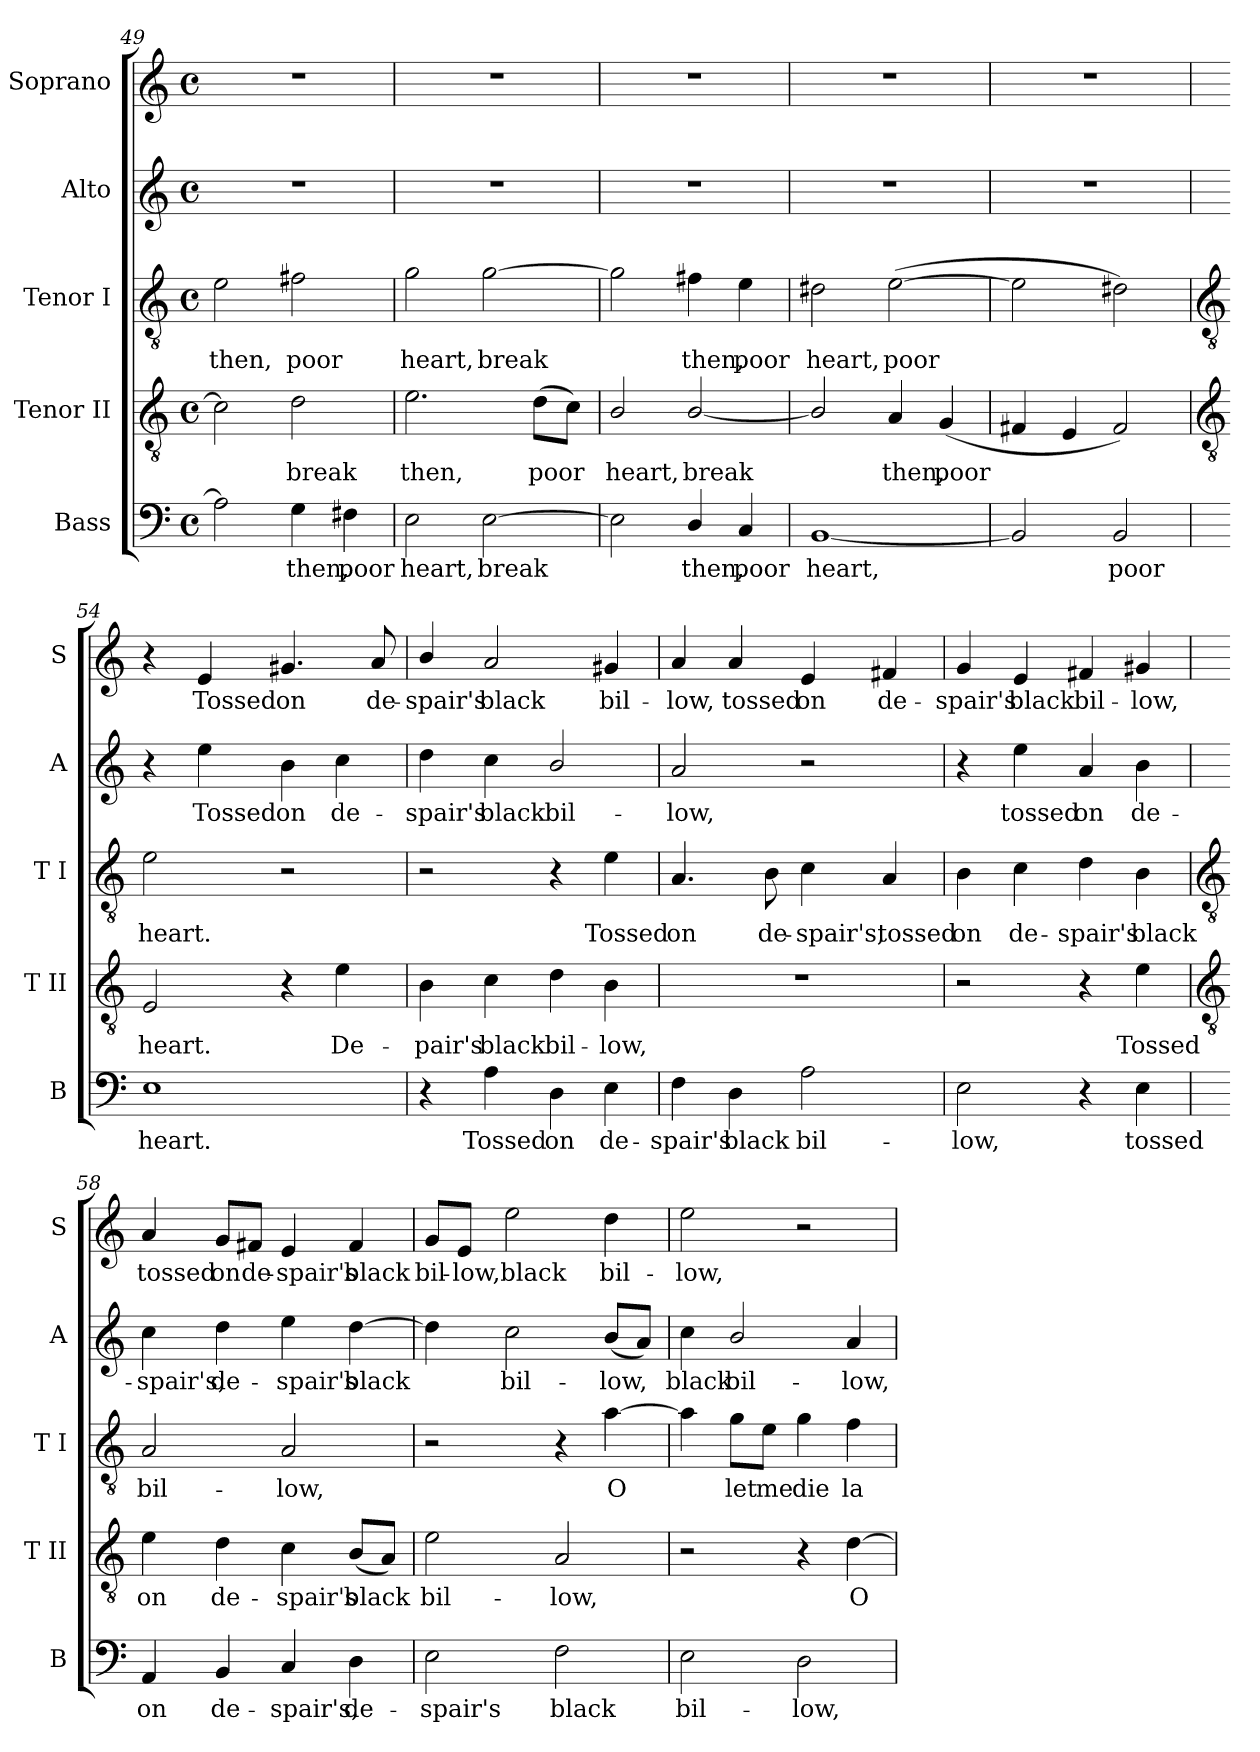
**kern	**text	**kern	**text	**kern	**text	**kern	**text	**kern	**text
*part5	*part5	*part4	*part4	*part3	*part3	*part2	*part2	*part1	*part1
*staff5	*staff5	*staff4	*staff4	*staff3	*staff3	*staff2	*staff2	*staff1	*staff1
*I"Bass	*	*I"Tenor II	*	*I"Tenor I	*	*I"Alto	*	*I"Soprano	*
*I'B	*	*I'T II	*	*I'T I	*	*I'A	*	*I'S	*
!!LO:LB:g=z
*clefF4	*	*clefGv2	*	*clefGv2	*	*clefG2	*	*clefG2	*
*k[]	*	*k[]	*	*k[]	*	*k[]	*	*k[]	*
*C:	*	*C:	*	*C:	*	*C:	*	*C:	*
*M4/4	*	*M4/4	*	*M4/4	*	*M4/4	*	*M4/4	*
*met(c)	*	*met(c)	*	*met(c)	*	*met(c)	*	*met(c)	*
=49	=49	=49	=49	=49	=49	=49	=49	=49	=49
!	!	!	!	!	!LO:LY:b	!	!	!	!
2A]	.	2c]	.	2e	then,	1r	.	1r	.
!	!LO:LY:b	!	!LO:LY:b	!	!LO:LY:b	!	!	!	!
4G	then,	2d	break	2f#X	poor	.	.	.	.
!	!LO:LY:b	!	!	!	!	!	!	!	!
4F#X	poor	.	.	.	.	.	.	.	.
=50	=50	=50	=50	=50	=50	=50	=50	=50	=50
!	!LO:LY:b	!	!LO:LY:b	!	!LO:LY:b	!	!	!	!
2E	heart,	2.e	then,	2g	heart,	1r	.	1r	.
!	!LO:LY:b	!	!	!	!LO:LY:b	!	!	!	!
[2E	break	.	.	[2g	break	.	.	.	.
!	!	!	!LO:LY:b	!	!	!	!	!	!
.	.	(>8dL	poor	.	.	.	.	.	.
.	.	8cJ)	.	.	.	.	.	.	.
=51	=51	=51	=51	=51	=51	=51	=51	=51	=51
!	!	!	!LO:LY:b	!	!	!	!	!	!
2E]	.	2B/	heart,	2g]	.	1r	.	1r	.
!	!LO:LY:b	!	!LO:LY:b	!	!LO:LY:b	!	!	!	!
4D/	then,	[2B/	break	4f#X	then,	.	.	.	.
!	!LO:LY:b	!	!	!	!LO:LY:b	!	!	!	!
4C	poor	.	.	4e	poor	.	.	.	.
=52	=52	=52	=52	=52	=52	=52	=52	=52	=52
!	!LO:LY:b	!	!	!	!LO:LY:b	!	!	!	!
[1BB	heart,	2B/]	.	2d#X	heart,	1r	.	1r	.
!	!	!	!LO:LY:b	!	!LO:LY:b	!	!	!	!
.	.	4A	then,	(>[2e	poor	.	.	.	.
!	!	!	!LO:LY:b	!	!	!	!	!	!
.	.	(<4G	poor	.	.	.	.	.	.
=53	=53	=53	=53	=53	=53	=53	=53	=53	=53
2BB]	.	4F#X	.	2e]	.	1r	.	1r	.
.	.	4E	.	.	.	.	.	.	.
!	!LO:LY:b	!	!	!	!	!	!	!	!
2BB	poor	2F#)	.	2d#X)	.	.	.	.	.
!!LO:LB:g=z
=54	=54	=54	=54	=54	=54	=54	=54	=54	=54
*	*	*clefGv2	*	*clefGv2	*	*	*	*	*
!	!LO:LY:b	!	!LO:LY:b	!	!LO:LY:b	!	!	!	!
1E	heart.	2E	heart.	2e	heart.	4r	.	4r	.
!	!	!	!	!	!	!	!LO:LY:b	!	!LO:LY:b
.	.	.	.	.	.	4ee	Tossed	4e	Tossed
!	!	!	!	!	!	!	!LO:LY:b	!	!LO:LY:b
.	.	4r	.	2r	.	4b	on	4.g#X	on
!	!	!	!LO:LY:b	!	!	!	!LO:LY:b	!	!
.	.	4e	De-	.	.	4cc	de-	.	.
!	!	!	!	!	!	!	!	!	!LO:LY:b
.	.	.	.	.	.	.	.	8a	de-
=55	=55	=55	=55	=55	=55	=55	=55	=55	=55
!	!	!	!LO:LY:b	!	!	!	!LO:LY:b	!	!LO:LY:b
4r	.	4B	-pair's	2r	.	4dd	-spair's	4b/	-spair's
!	!LO:LY:b	!	!LO:LY:b	!	!	!	!LO:LY:b	!	!LO:LY:b
4A	Tossed	4c	black	.	.	4cc	black	2a	black
!	!LO:LY:b	!	!LO:LY:b	!	!	!	!LO:LY:b	!	!
4D	on	4d	bil-	4r	.	2b/	bil-	.	.
!	!LO:LY:b	!	!LO:LY:b	!	!LO:LY:b	!	!	!	!LO:LY:b
4E	de-	4B	-low,	4e	Tossed	.	.	4g#X	bil-
=56	=56	=56	=56	=56	=56	=56	=56	=56	=56
!	!LO:LY:b	!	!	!	!LO:LY:b	!	!LO:LY:b	!	!LO:LY:b
4F	-spair's	1r	.	4.A	on	2a	-low,	4a	-low,
!	!LO:LY:b	!	!	!	!	!	!	!	!LO:LY:b
4D	black	.	.	.	.	.	.	4a	tossed
!	!	!	!	!	!LO:LY:b	!	!	!	!
.	.	.	.	8B	de-	.	.	.	.
!	!LO:LY:b	!	!	!	!LO:LY:b	!	!	!	!LO:LY:b
2A	bil-	.	.	4c	-spair's,	2r	.	4e	on
!	!	!	!	!	!LO:LY:b	!	!	!	!LO:LY:b
.	.	.	.	4A	tossed	.	.	4f#X	de-
=57	=57	=57	=57	=57	=57	=57	=57	=57	=57
!	!LO:LY:b	!	!	!	!LO:LY:b	!	!	!	!LO:LY:b
2E	-low,	2r	.	4B	on	4r	.	4g	-spair's
!	!	!	!	!	!LO:LY:b	!	!LO:LY:b	!	!LO:LY:b
.	.	.	.	4c	de-	4ee	tossed	4e	black
!	!	!	!	!	!LO:LY:b	!	!LO:LY:b	!	!LO:LY:b
4r	.	4r	.	4d	-spair's	4a	on	4f#X	bil-
!	!LO:LY:b	!	!LO:LY:b	!	!LO:LY:b	!	!LO:LY:b	!	!LO:LY:b
4E	tossed	4e	Tossed	4B	black	4b	de-	4g#X	-low,
!!LO:LB:g=z
=58	=58	=58	=58	=58	=58	=58	=58	=58	=58
*	*	*clefGv2	*	*clefGv2	*	*	*	*	*
!	!LO:LY:b	!	!LO:LY:b	!	!LO:LY:b	!	!LO:LY:b	!	!LO:LY:b
4AA	on	4e	on	2A	bil-	4cc	-spair's,	4a	tossed
!	!LO:LY:b	!	!LO:LY:b	!	!	!	!LO:LY:b	!	!LO:LY:b
4BB	de-	4d	de-	.	.	4dd	de-	8g/L	on
!	!	!	!	!	!	!	!	!	!LO:LY:b
.	.	.	.	.	.	.	.	8f#X/J	de-
!	!LO:LY:b	!	!LO:LY:b	!	!LO:LY:b	!	!LO:LY:b	!	!LO:LY:b
4C	-spair's,	4c	-spair's	2A	-low,	4ee	-spair's	4e	-spair's
!	!LO:LY:b	!	!LO:LY:b	!	!	!	!LO:LY:b	!	!LO:LY:b
4D	de-	(<8BL	black	.	.	[4dd	black	4f#	black
.	.	8AJ)	.	.	.	.	.	.	.
=59	=59	=59	=59	=59	=59	=59	=59	=59	=59
!	!LO:LY:b	!	!LO:LY:b	!	!	!	!	!	!LO:LY:b
2E	-spair's	2e	bil-	2r	.	4dd]	.	8g/L	bil-
!	!	!	!	!	!	!	!	!	!LO:LY:b
.	.	.	.	.	.	.	.	8e/J	-low,
!	!	!	!	!	!	!	!LO:LY:b	!	!LO:LY:b
.	.	.	.	.	.	2cc	bil-	2ee	black
!	!LO:LY:b	!	!LO:LY:b	!	!	!	!	!	!
2F	black	2A	-low,	4r	.	.	.	.	.
!	!	!	!	!	!LO:LY:b	!	!LO:LY:b	!	!LO:LY:b
.	.	.	.	[4a	O	(<8bL	-low,	4dd	bil-
.	.	.	.	.	.	8aJ)	.	.	.
=60	=60	=60	=60	=60	=60	=60	=60	=60	=60
!	!LO:LY:b	!	!	!	!	!	!LO:LY:b	!	!LO:LY:b
2E	bil-	2r	.	4a]	.	4cc	black	2ee	-low,
!	!	!	!	!	!LO:LY:b	!	!LO:LY:b	!	!
.	.	.	.	8g\L	let	2b/	bil-	.	.
!	!	!	!	!	!LO:LY:b	!	!	!	!
.	.	.	.	8e\J	me	.	.	.	.
!	!LO:LY:b	!	!	!	!LO:LY:b	!	!	!	!
2D	-low,	4r	.	4g	die	.	.	2r	.
!	!	!	!LO:LY:b	!	!LO:LY:b	!	!LO:LY:b	!	!
.	.	[4d	O	4f	la-	4a	-low,	.	.
=	=	=	=	=	=	=	=	=	=
*-	*-	*-	*-	*-	*-	*-	*-	*-	*-
